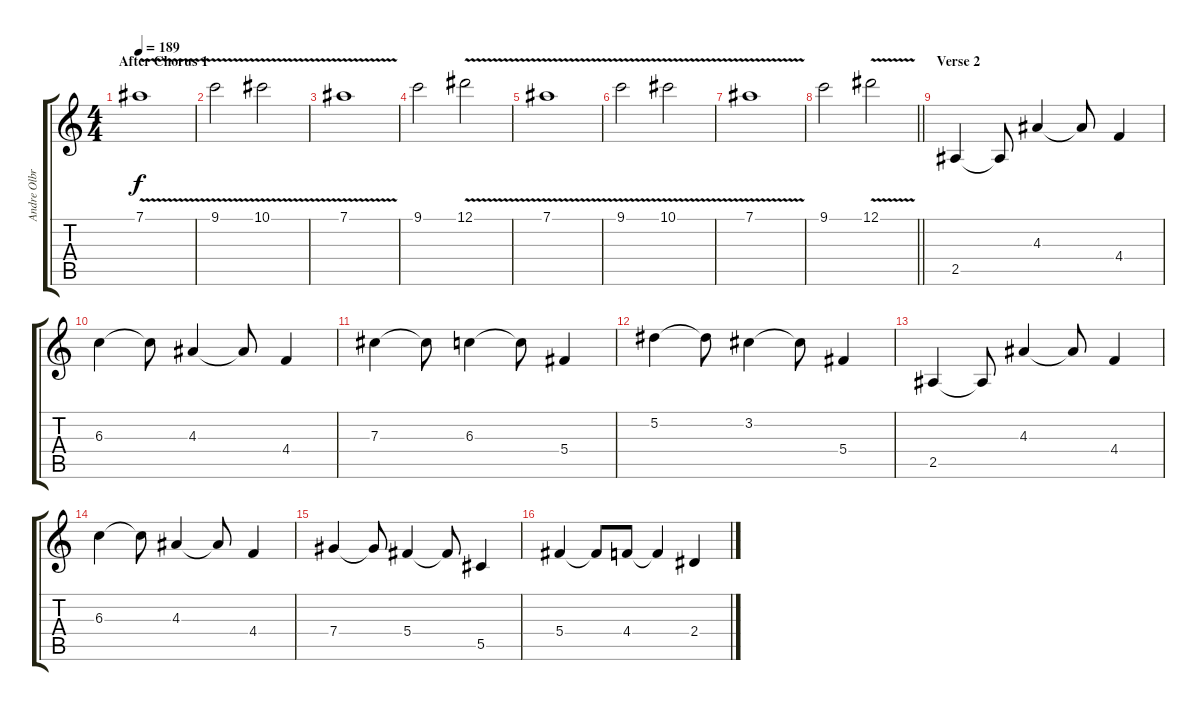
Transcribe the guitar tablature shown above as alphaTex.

\track ("Andre Olbrich" "Andre Olbr") {instrument distortionguitar}
\staff {score tabs}
\tuning (Eb4 Bb3 Gb3 Db3 Ab2 Eb2) {hide}
\ts (4 4)
\section ("" "After Chorus 1")
\tempo 189
\clef g2
\ks c
7.1{v}.1{dy f volume 10 balance 8} |
9.1{v}.2 10.1{v}.2 |
7.1{v}.1 |
9.1.2 12.1{v}.2 |
7.1{v}.1{balance 8} |
9.1{v}.2 10.1{v}.2 |
7.1{v}.1 |
\barLineRight lightlight
9.1.2 12.1{v}.2 |
\section ("" "Verse 2")
2.5.4{volume 15 balance 8 instrument distortionguitar} 2.5{t}.8 4.3.4 4.3{t}.8 4.4.4 |
6.3.4 6.3{t}.8 4.3.4 4.3{t}.8 4.4.4 |
7.3.4 7.3{t}.8 6.3.4 6.3{t}.8 5.4.4 |
5.2.4 5.2{t}.8 3.2.4 3.2{t}.8 5.4.4 |
2.5.4{volume 15 balance 8 instrument distortionguitar} 2.5{t}.8 4.3.4 4.3{t}.8 4.4.4 |
6.3.4 6.3{t}.8 4.3.4 4.3{t}.8 4.4.4 |
7.4.4 7.4{t}.8 5.4.4 5.4{t}.8 5.5.4 |
5.4.4 5.4{t}.8 4.4.8 4.4{t}.4 2.4.4
